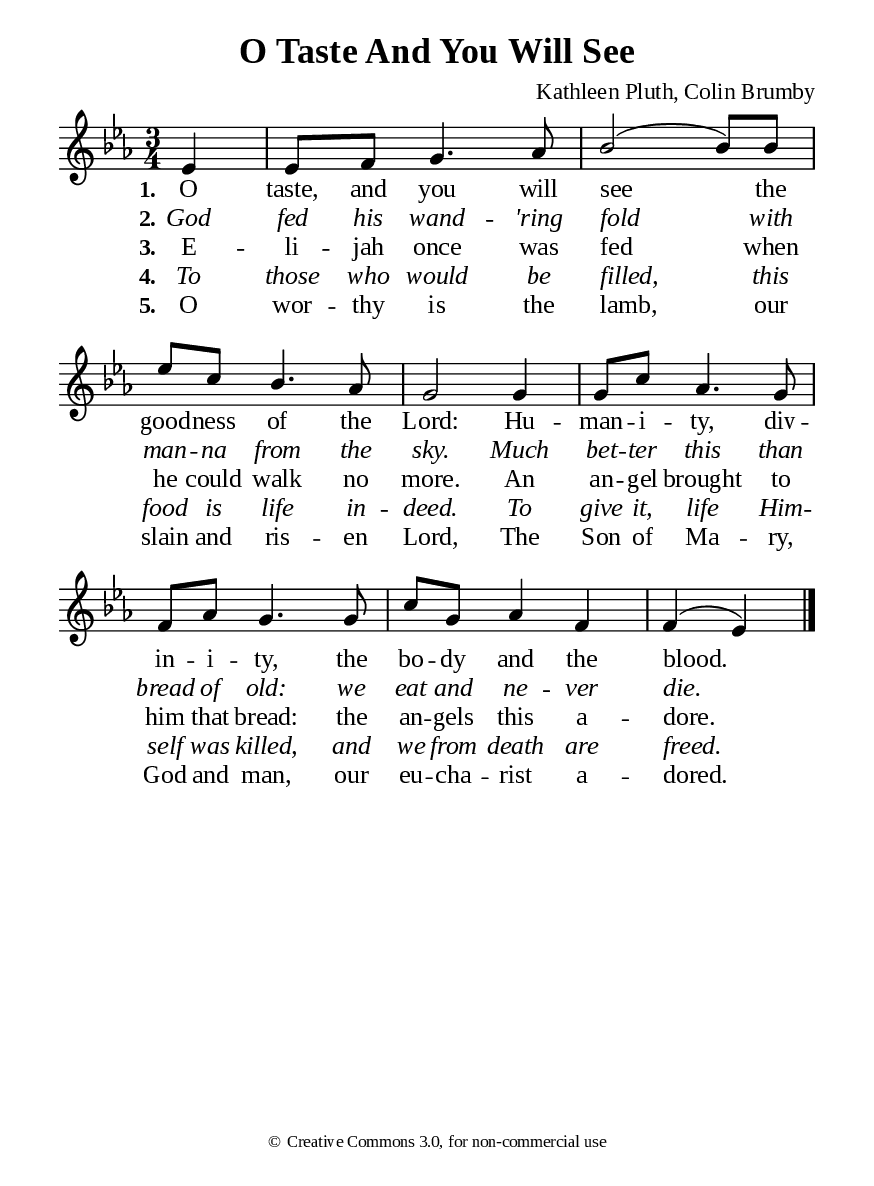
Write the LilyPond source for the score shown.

\version "2.18.2"

\header {
  title = "O Taste And You Will See"
  composer = "Kathleen Pluth, Colin Brumby"
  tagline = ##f
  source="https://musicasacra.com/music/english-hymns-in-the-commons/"
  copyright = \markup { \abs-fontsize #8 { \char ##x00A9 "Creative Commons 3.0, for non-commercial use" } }
}

global= {
  \key ees \major
  \time 3/4
  \override Score.BarNumber.break-visibility = ##(#f #f #f)
  \override Lyrics.LyricSpace.minimum-distance = #3.0
}

\paper {
  #(set-paper-size "a5")
  top-margin = 10\mm
  bottom-margin = 10\mm
  left-margin = 10\mm
  right-margin = 10\mm
  indent = #0
  #(define fonts
	 (make-pango-font-tree "Liberation Serif"
	 		       "Liberation Serif"
			       "Liberation Serif"
			       (/ 20 20)))
  system-system-spacing = #'((basic-distance . 3) (padding . 3))
}

printItalic = \with {
  \override LyricText.font-shape = #'italic
}

% Verse music
musicVerseSoprano = \relative c' {
  \partial 4 ees4 |
  ees8 f g4. aes8 |
  bes2 (bes8) bes |
  ees c bes4. aes8 |
  g2 g4 |
  g8 c aes4. g8 |
  f aes g4. g8 |
  c g aes4 f |
  f (ees) \bar "|."
}

% Verse lyrics
verseOne = \lyricmode {
  \set stanza = #"1."
  O taste, and you will see the good -- ness of the Lord:
  Hu -- man -- i -- ty, div -- in -- i -- ty, the bo -- dy and the blood.
}

verseTwo = \lyricmode {
  \set stanza = #"2."
  God fed his wand -- 'ring fold with man -- na from the sky.
  Much bet -- ter this than bread of old: we eat and ne -- ver die.
}

verseThree = \lyricmode {
  \set stanza = #"3."
  E -- li -- jah once was fed when he could walk no more.
  An an -- gel brought to him that bread: the an -- gels this a -- dore.
}

verseFour = \lyricmode {
  \set stanza = #"4."
  To those who would be filled, this food is life in -- deed.
  To give it, life Him -- self was killed, and we from death are freed.
}

verseFive = \lyricmode {
  \set stanza = #"5."
  O wor -- thy is the lamb, our slain and ris -- en Lord,
  The Son of Ma -- ry, God and man, our eu -- cha -- rist a -- dored.
}

% Layout
\score {
    \new ChoirStaff <<
      \new Staff <<
        \clef "treble"
        \new Voice = "sopranos" { \global \stemUp \slurUp \musicVerseSoprano }
      >>
      \new Lyrics \lyricsto sopranos \verseOne
      \new Lyrics \printItalic \lyricsto sopranos \verseTwo
      \new Lyrics \lyricsto sopranos \verseThree
      \new Lyrics \printItalic \lyricsto sopranos \verseFour
      \new Lyrics \lyricsto sopranos \verseFive
    >>
}
